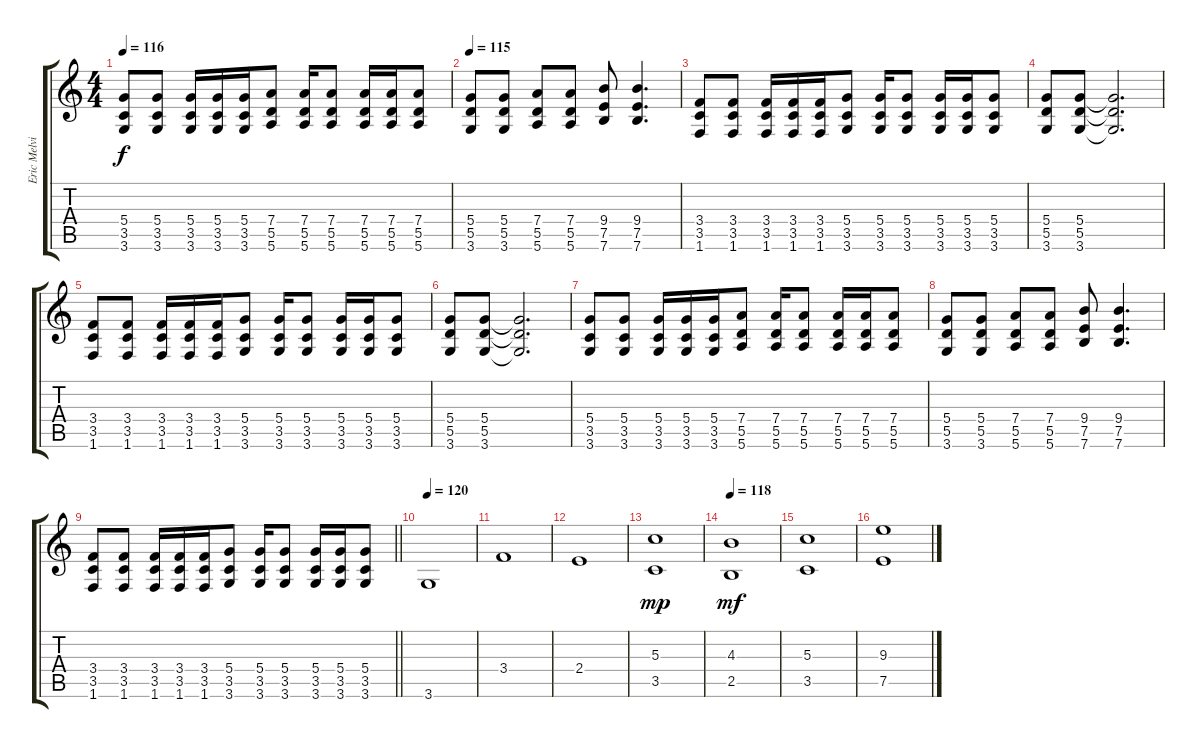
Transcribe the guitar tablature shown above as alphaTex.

\track ("Eric Melvin" "Eric Melvi") {instrument distortionguitar}
\staff {score tabs}
\tuning (E4 B3 G3 D3 A2 E2) {hide}
\ts (4 4)
\tempo 116
\clef g2
\ks c
(5.4 3.5 3.6).8{dy f} (5.4 3.5 3.6).8 (5.4 3.5 3.6).16 (5.4 3.5 3.6).16 (5.4 3.5 3.6).16 (7.4 5.5 5.6).8 (7.4 5.5 5.6).16 (7.4 5.5 5.6).8 (7.4 5.5 5.6).16 (7.4 5.5 5.6).16 (7.4 5.5 5.6).8 |
\tempo 115
(5.4 5.5 3.6).8 (5.4 5.5 3.6).8 (7.4 5.5 5.6).8 (7.4 5.5 5.6).8 (9.4 7.5 7.6).8 (9.4 7.5 7.6).4{d} |
(3.4 3.5 1.6).8 (3.4 3.5 1.6).8 (3.4 3.5 1.6).16 (3.4 3.5 1.6).16 (3.4 3.5 1.6).16 (5.4 3.5 3.6).8 (5.4 3.5 3.6).16 (5.4 3.5 3.6).8 (5.4 3.5 3.6).16 (5.4 3.5 3.6).16 (5.4 3.5 3.6).8 |
(5.4 5.5 3.6).8 (5.4 5.5 3.6).8 (5.4{t} 5.5{t} 3.6{t}).2{d} |
(3.4 3.5 1.6).8 (3.4 3.5 1.6).8 (3.4 3.5 1.6).16 (3.4 3.5 1.6).16 (3.4 3.5 1.6).16 (5.4 3.5 3.6).8 (5.4 3.5 3.6).16 (5.4 3.5 3.6).8 (5.4 3.5 3.6).16 (5.4 3.5 3.6).16 (5.4 3.5 3.6).8 |
(5.4 5.5 3.6).8 (5.4 5.5 3.6).8 (5.4{t} 5.5{t} 3.6{t}).2{d} |
(5.4 3.5 3.6).8 (5.4 3.5 3.6).8 (5.4 3.5 3.6).16 (5.4 3.5 3.6).16 (5.4 3.5 3.6).16 (7.4 5.5 5.6).8 (7.4 5.5 5.6).16 (7.4 5.5 5.6).8 (7.4 5.5 5.6).16 (7.4 5.5 5.6).16 (7.4 5.5 5.6).8 |
(5.4 5.5 3.6).8 (5.4 5.5 3.6).8 (7.4 5.5 5.6).8 (7.4 5.5 5.6).8 (9.4 7.5 7.6).8 (9.4 7.5 7.6).4{d} |
\barLineRight lightlight
(3.4 3.5 1.6).8 (3.4 3.5 1.6).8 (3.4 3.5 1.6).16 (3.4 3.5 1.6).16 (3.4 3.5 1.6).16 (5.4 3.5 3.6).8 (5.4 3.5 3.6).16 (5.4 3.5 3.6).8 (5.4 3.5 3.6).16 (5.4 3.5 3.6).16 (5.4 3.5 3.6).8 |
\section ("" "")
\tempo 120
3.6.1 |
3.4.1 |
2.4.1 |
(5.3 3.5).1{dy mp} |
\tempo 118
(4.3 2.5).1{dy mf} |
(5.3 3.5).1 |
(9.3 7.5).1
